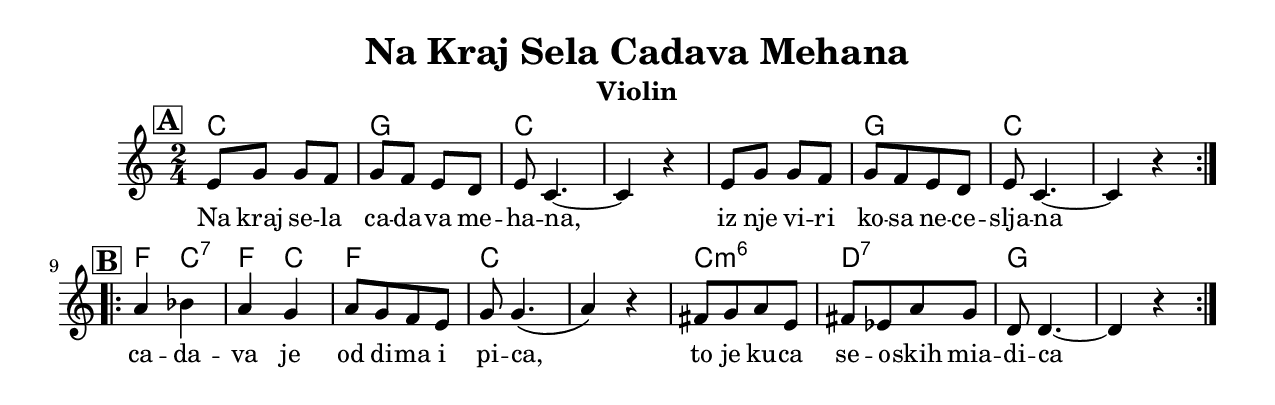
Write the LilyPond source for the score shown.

\version "2.24.0"
\include "english.ly"
%\pointAndClickOff
\paper{
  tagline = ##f
  print-all-headers = ##t
  #(set-paper-size "letter")
}
date = #(strftime "%d-%m-%Y" (localtime (current-time)))

%\markup{ \italic{ " Updated " \date  }  }

%\markup{ Got something to say? }

%#################################### Melody ########################
melody = \transpose f c \relative c'' {
  \clef treble
  \key d \minor
  \time 2/4
  \set Score.rehearsalMarkFormatter = #format-mark-box-alphabet

  %\partial 16*3 a16 d f   %lead in notes

  \repeat volta 2{
  \mark \default
    a8  c c bf
    c8 bf a g
    a8 f4.~
    f4 r

    a8 c c bf
    c8 [bf a g]
    a8 f4.~
    f4 r|
  }
  %\alternative { { }{ } }

  \repeat volta 2{
  \mark \default
    d'4 ef
    d4 c
    d8 [c bf a]
    c8 c4.~\(

    d4\) r
    b8 [c d a]
    b8 [af d c]
    g8 g4.~
    g4 r|
  }
  % \alternative { { }{ } }

}
%################################# Lyrics #####################
\addlyrics{
  Na kraj se -- la
  ca -- da -- va  me -- ha -- na,
  iz nje vi -- ri ko -- sa ne -- ce -- slja -- na
  ca -- da -- va je od di -- ma i pi -- ca,
  to je ku -- ca se -- o -- skih
  mia -- di -- ca
}
%################################# Chords #######################
harmonies = \transpose f c\chordmode {
  f2
  c2
  f2
  s2*2
  c2
  f2
  s2

  %b part
  bf4
  f4:7
  bf4
  f4
  bf2
  f2
  s2
  f2:m6
  g2:7
  c2
  s2
}

\score {
  <<
    \new ChordNames {
      \set chordChanges = ##f
      \harmonies
    }
    \new Staff
    \melody
  >>
  \header{
    title= "Na Kraj Sela Cadava Mehana"
    subtitle=""
    composer= ""
    instrument = "Violin"
    arranger= ""
  }
  \midi{\tempo 4 = 120}
  \layout{indent = 1.0\cm}
}
%{
% more verses:
\markup{}
\markup {
  \fill-line {
    \hspace #0.1 % distance from left margin
    \column {
      \line { "1."
        \column {
          ""
        }
      }
      \hspace #0.2 % vertical distance between verses
      \line { "2."
        \column {
         ""
        }
      }
    }
    \hspace #0.1  % horiz. distance between columns
    \column {
      \line { "3."
        \column {
          ""
        }
      }
      \hspace #0.2 % distance between verses
      \line { "4."
        \column {
         ""
        }
      }
    }
    \hspace #0.1 % distance to right margin
  }
}

%}
